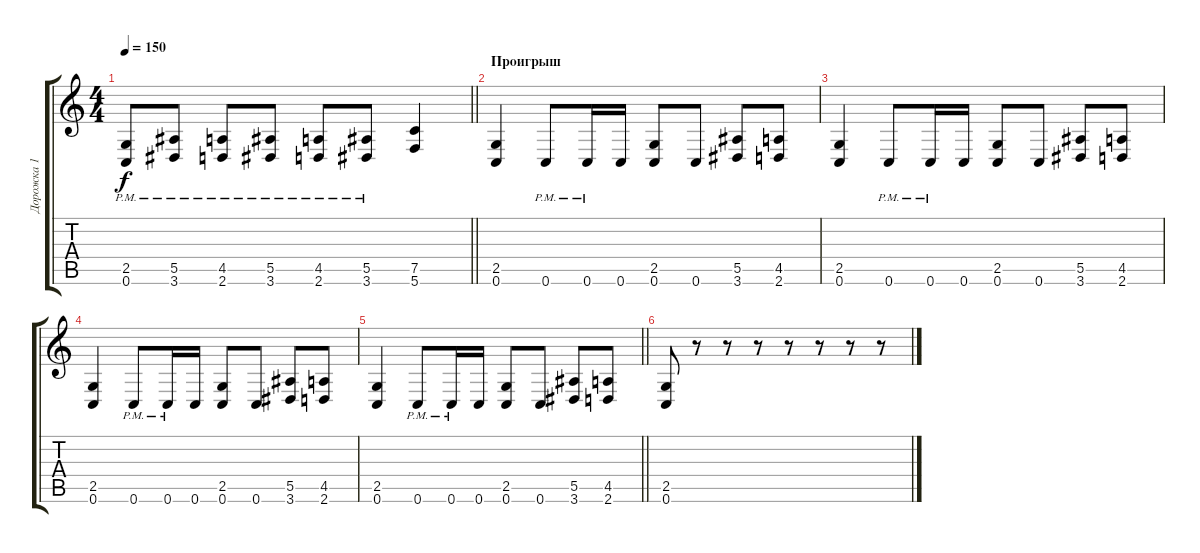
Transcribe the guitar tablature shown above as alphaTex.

\track ("Дорожка 1" "Дорожка 1") {instrument distortionguitar}
\staff {score tabs}
\tuning (C4 G3 Eb3 Bb2 F2 C2) {hide}
\ts (4 4)
\tempo 150
\clef g2
\barLineRight lightlight
\ks c
(2.5{pm} 0.6{pm}).8{dy f} (5.5{pm} 3.6{pm}).8 (4.5{pm} 2.6{pm}).8 (5.5{pm} 3.6{pm}).8 (4.5{pm} 2.6{pm}).8 (5.5{pm} 3.6{pm}).8 (7.5 5.6).4 |
\section ("" "Проигрыш")
(2.5 0.6).4 0.6{pm}.8 0.6{pm}.16 0.6.16 (2.5 0.6).8 0.6.8 (5.5 3.6).8 (4.5 2.6).8 |
(2.5 0.6).4 0.6{pm}.8 0.6{pm}.16 0.6.16 (2.5 0.6).8 0.6.8 (5.5 3.6).8 (4.5 2.6).8 |
(2.5 0.6).4 0.6{pm}.8 0.6{pm}.16 0.6.16 (2.5 0.6).8 0.6.8 (5.5 3.6).8 (4.5 2.6).8 |
\barLineRight lightlight
(2.5 0.6).4 0.6{pm}.8 0.6{pm}.16 0.6.16 (2.5 0.6).8 0.6.8 (5.5 3.6).8 (4.5 2.6).8 |
(2.5 0.6).8 r.8 r.8 r.8 r.8 r.8 r.8 r.8
